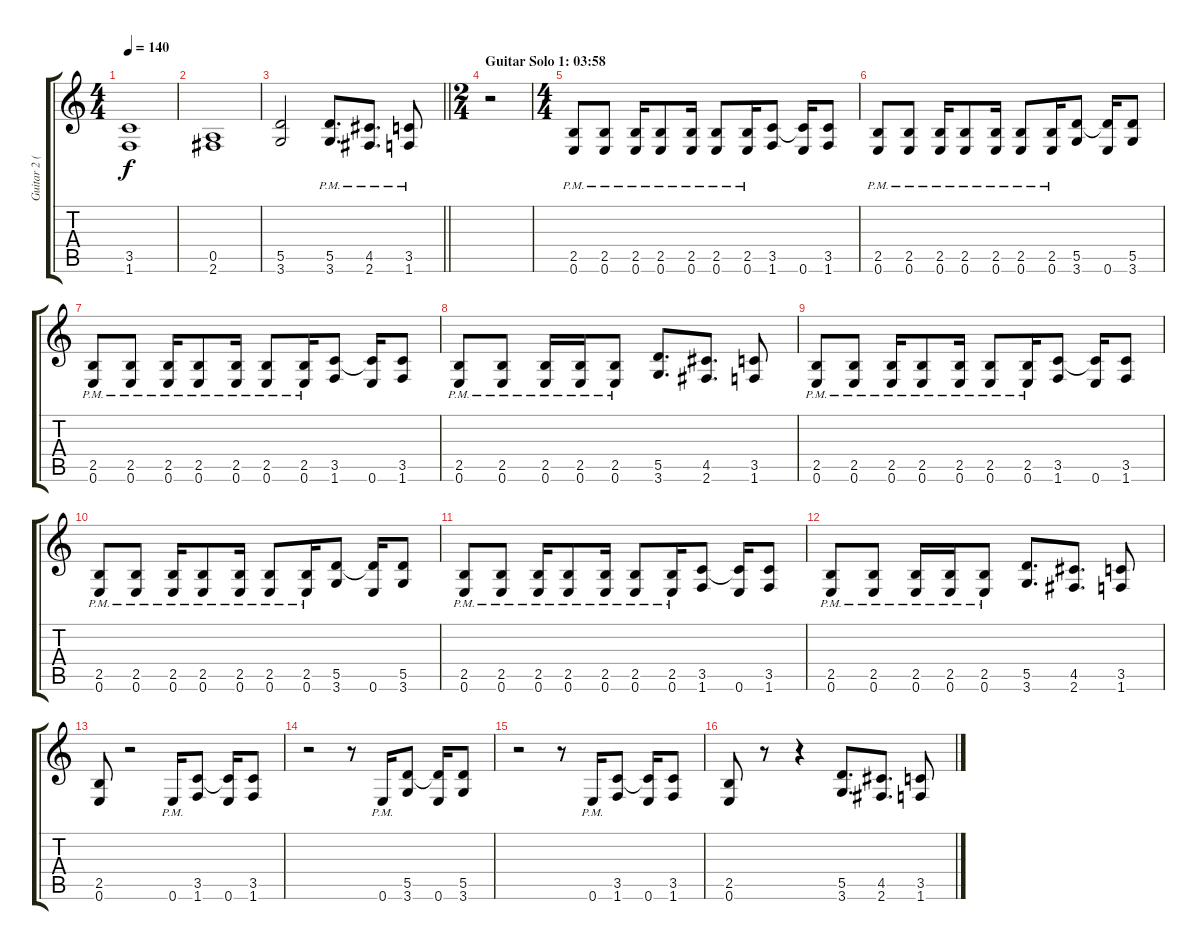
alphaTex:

\track ("Guitar 2 (Distortion)" "Guitar 2 (") {instrument distortionguitar}
\staff {score tabs}
\tuning (E4 B3 G3 D3 A2 E2) {hide}
\ts (4 4)
\tempo 140
\clef g2
\ks c
(3.5 1.6).1{dy f} |
(0.5 2.6).1 |
\barLineRight lightlight
(5.5 3.6).2 (5.5{pm} 3.6{pm}).8{d} (4.5{pm} 2.6{pm}).8{d} (3.5{pm} 1.6{pm}).8 |
\ts (2 4)
\section ("" "Guitar Solo 1: 03:58")
r.2 |
\ts (4 4)
(2.5{pm} 0.6{pm}).8 (2.5{pm} 0.6{pm}).8 (2.5{pm} 0.6{pm}).16 (2.5{pm} 0.6{pm}).8 (2.5{pm} 0.6{pm}).16 (2.5{pm} 0.6{pm}).8 (2.5{pm} 0.6{pm}).16 (3.5 1.6).8 (3.5{t} 0.6).16 (3.5 1.6).8 |
(2.5{pm} 0.6{pm}).8 (2.5{pm} 0.6{pm}).8 (2.5{pm} 0.6{pm}).16 (2.5{pm} 0.6{pm}).8 (2.5{pm} 0.6{pm}).16 (2.5{pm} 0.6{pm}).8 (2.5{pm} 0.6{pm}).16 (5.5 3.6).8 (5.5{t} 0.6).16 (5.5 3.6).8 |
(2.5{pm} 0.6{pm}).8 (2.5{pm} 0.6{pm}).8 (2.5{pm} 0.6{pm}).16 (2.5{pm} 0.6{pm}).8 (2.5{pm} 0.6{pm}).16 (2.5{pm} 0.6{pm}).8 (2.5{pm} 0.6{pm}).16 (3.5 1.6).8 (3.5{t} 0.6).16 (3.5 1.6).8 |
(2.5{pm} 0.6{pm}).8 (2.5{pm} 0.6{pm}).8 (2.5{pm} 0.6{pm}).16 (2.5{pm} 0.6{pm}).16 (2.5{pm} 0.6{pm}).8 (5.5 3.6).8{d} (4.5 2.6).8{d} (3.5 1.6).8 |
(2.5{pm} 0.6{pm}).8 (2.5{pm} 0.6{pm}).8 (2.5{pm} 0.6{pm}).16 (2.5{pm} 0.6{pm}).8 (2.5{pm} 0.6{pm}).16 (2.5{pm} 0.6{pm}).8 (2.5{pm} 0.6{pm}).16 (3.5 1.6).8 (3.5{t} 0.6).16 (3.5 1.6).8 |
(2.5{pm} 0.6{pm}).8 (2.5{pm} 0.6{pm}).8 (2.5{pm} 0.6{pm}).16 (2.5{pm} 0.6{pm}).8 (2.5{pm} 0.6{pm}).16 (2.5{pm} 0.6{pm}).8 (2.5{pm} 0.6{pm}).16 (5.5 3.6).8 (5.5{t} 0.6).16 (5.5 3.6).8 |
(2.5{pm} 0.6{pm}).8 (2.5{pm} 0.6{pm}).8 (2.5{pm} 0.6{pm}).16 (2.5{pm} 0.6{pm}).8 (2.5{pm} 0.6{pm}).16 (2.5{pm} 0.6{pm}).8 (2.5{pm} 0.6{pm}).16 (3.5 1.6).8 (3.5{t} 0.6).16 (3.5 1.6).8 |
(2.5{pm} 0.6{pm}).8 (2.5{pm} 0.6{pm}).8 (2.5{pm} 0.6{pm}).16 (2.5{pm} 0.6{pm}).16 (2.5{pm} 0.6{pm}).8 (5.5 3.6).8{d} (4.5 2.6).8{d} (3.5 1.6).8 |
(2.5 0.6).8 r.2 0.6{pm}.16 (3.5 1.6).8 (3.5{t} 0.6).16 (3.5 1.6).8 |
r.2 r.8 0.6{pm}.16 (5.5 3.6).8 (5.5{t} 0.6).16 (5.5 3.6).8 |
r.2 r.8 0.6{pm}.16 (3.5 1.6).8 (3.5{t} 0.6).16 (3.5 1.6).8 |
(2.5 0.6).8 r.8 r.4 (5.5 3.6).8{d} (4.5 2.6).8{d} (3.5 1.6).8
